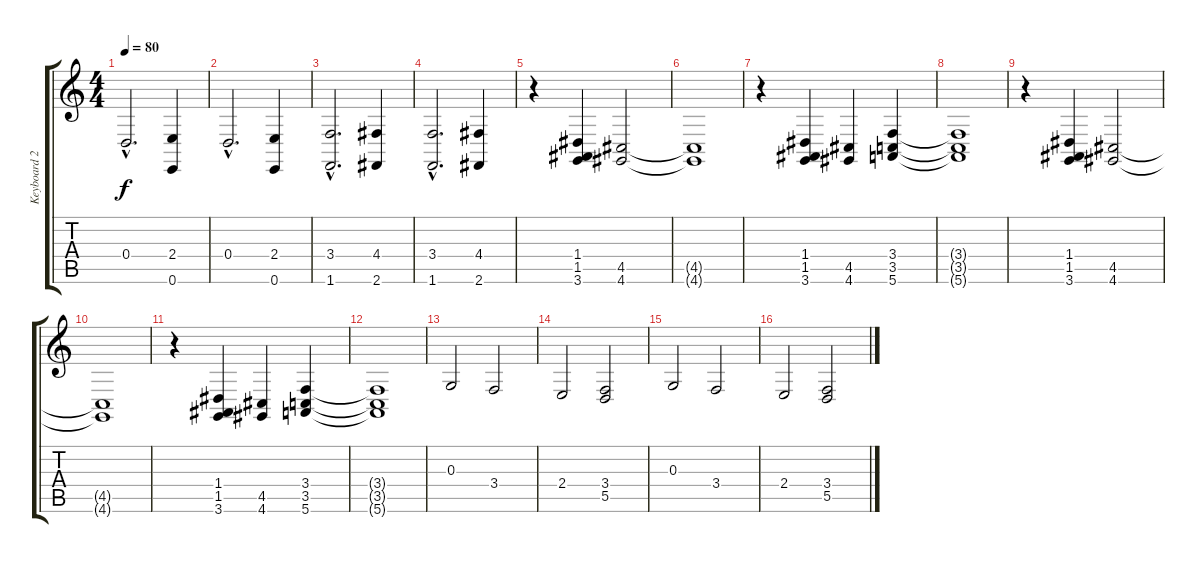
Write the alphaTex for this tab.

\track ("Keyboard 2" "Keyboard 2") {instrument churchorgan}
\staff {score tabs}
\tuning (E4 B3 G3 D3 A2 E2) {hide}
\ts (4 4)
\tempo 80
\clef g2
\ks c
0.4{hac}.2{d dy f instrument churchorgan} (2.4 0.6).4 |
0.4{hac}.2{d} (2.4 0.6).4 |
(3.4{hac} 1.6{hac}).2{d} (4.4 2.6).4 |
(3.4{hac} 1.6{hac}).2{d} (4.4 2.6).4 |
r.4 (1.4 1.5 3.6).4 (4.5 4.6).2 |
(4.5{t} 4.6{t}).1 |
r.4 (1.4 1.5 3.6).4 (4.5 4.6).4 (3.4 3.5 5.6).4 |
(3.4{t} 3.5{t} 5.6{t}).1 |
r.4 (1.4 1.5 3.6).4 (4.5 4.6).2 |
(4.5{t} 4.6{t}).1 |
r.4 (1.4 1.5 3.6).4 (4.5 4.6).4 (3.4 3.5 5.6).4 |
(3.4{t} 3.5{t} 5.6{t}).1 |
0.3.2 3.4.2 |
2.4.2 (3.4 5.5).2 |
0.3.2 3.4.2 |
2.4.2 (3.4 5.5).2
